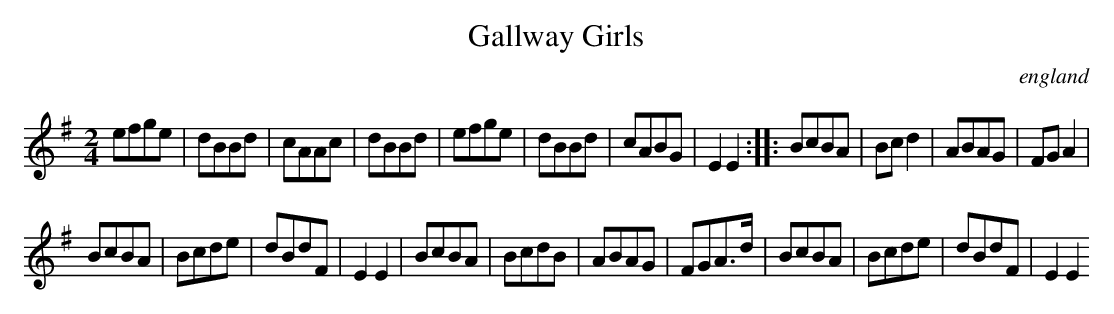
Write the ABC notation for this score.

X:1
T:Gallway Girls
O:england
M:2/4
L:1/8
K:EM
efge| dBBd| cAAc| dBBd| efge| dBBd| cABG| E2E2::\
BcBA| Bcd2| ABAG| FGA2|
BcBA| Bcde| dBdF| E2E2|\
BcBA| BcdB| ABAG| FGA>d| BcBA | Bcde| dBdF| E2E2
